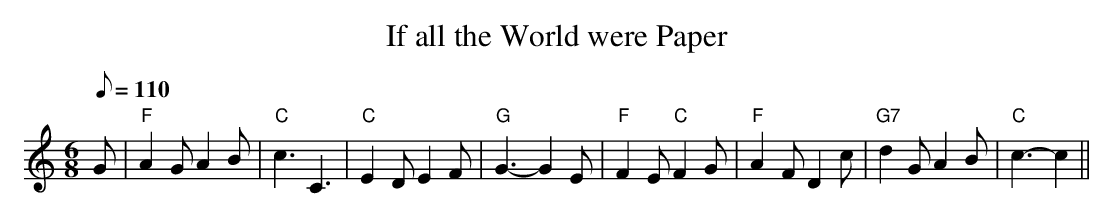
X:1
T:If all the World were Paper
M:6/8
L:1/8
Q:110
K:C
G | "F"A2G A2B | "C"c3 C3 | "C"E2D E2F | "G"G3-G2 E | \
 "F"F2E "C"F2G | "F"A2F D2c | "G7"d2G A2B | "C"c3-c2 ||
